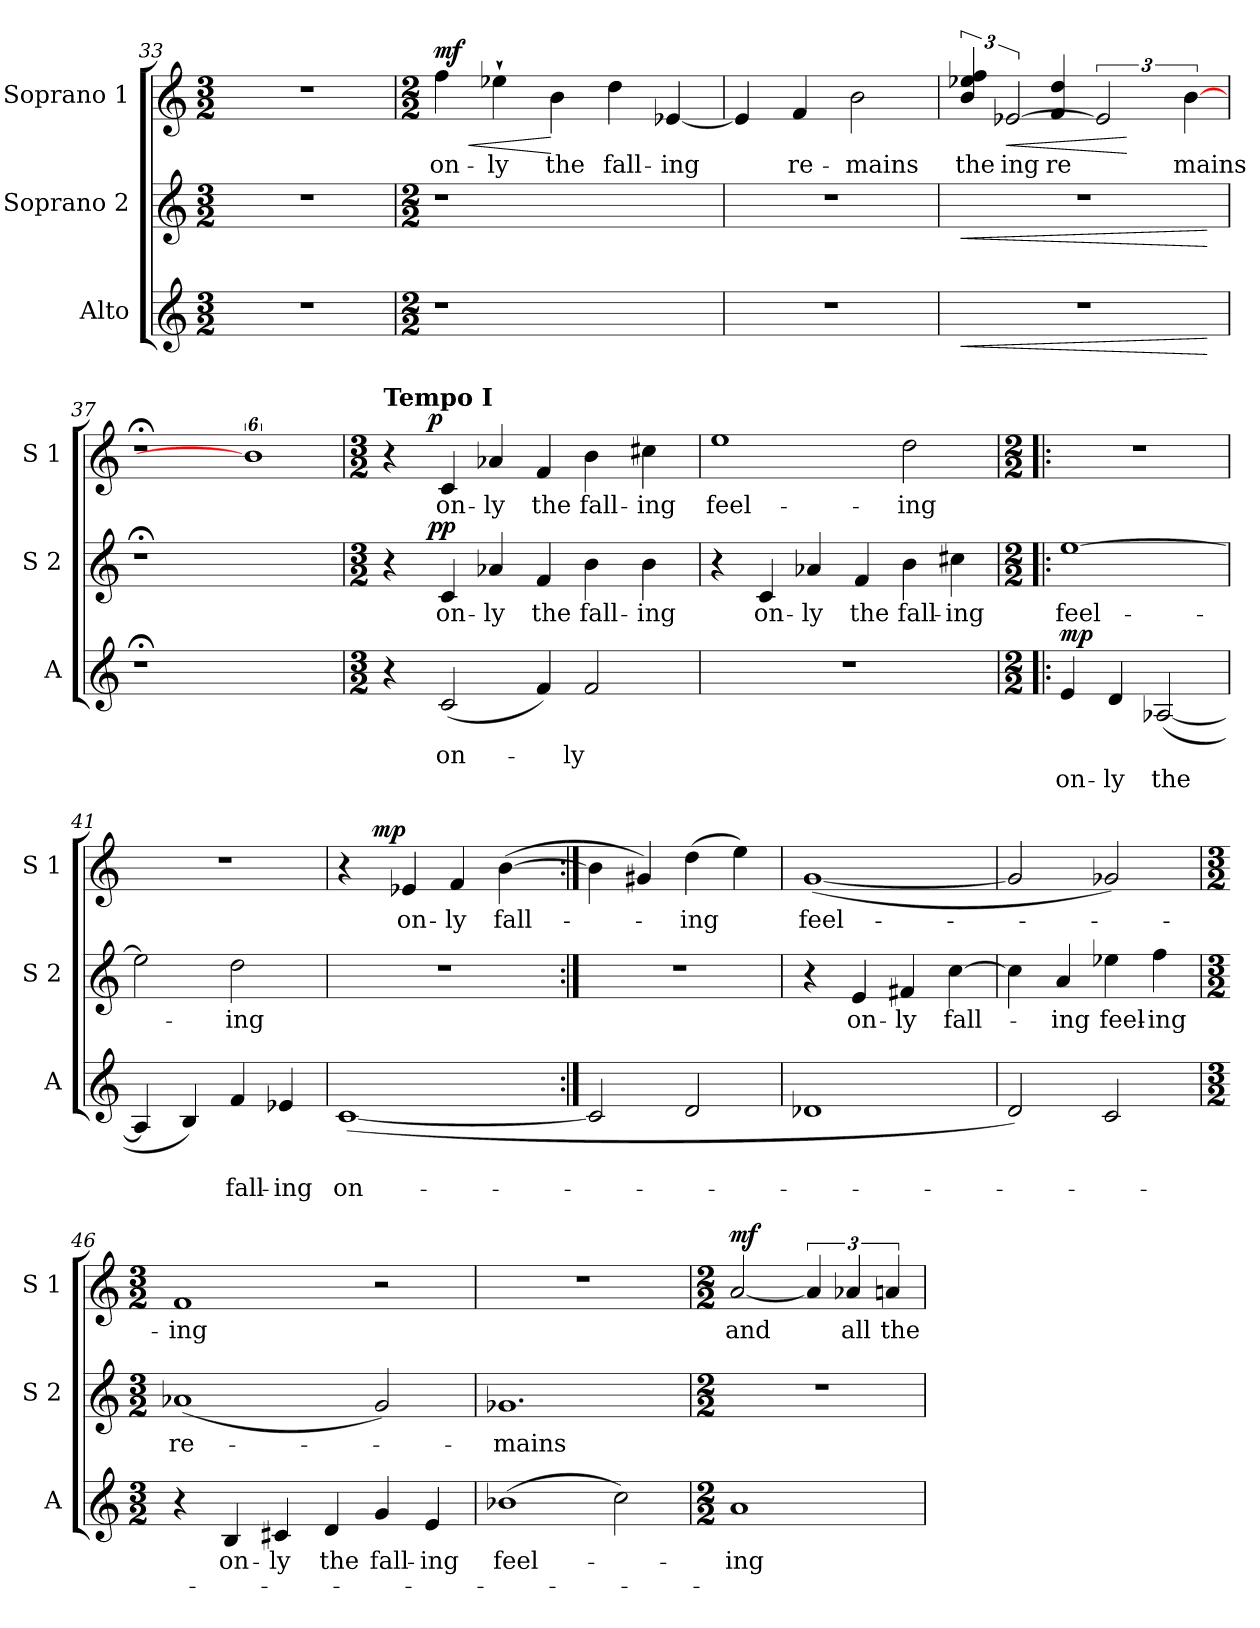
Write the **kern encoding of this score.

**kern	**text	**text	**dynam	**kern	**text	**dynam	**kern	**text	**dynam
*part3	*part3	*part3	*part3	*part2	*part2	*part2	*part1	*part1	*part1
*staff3	*staff3	*staff3	*staff3	*staff2	*staff2	*staff2	*staff1	*staff1	*staff1
*I"Alto	*	*	*	*I"Soprano 2	*	*	*I"Soprano 1	*	*
*I'A	*	*	*	*I'S 2	*	*	*I'S 1	*	*
*clefG2	*	*	*	*clefG2	*	*	*clefG2	*	*
*k[]	*	*	*	*k[]	*	*	*k[]	*	*
*C:	*	*	*	*C:	*	*	*C:	*	*
*M3/2	*	*	*	*M3/2	*	*	*M3/2	*	*
=33	=33	=33	=33	=33	=33	=33	=33	=33	=33
1.r	.	.	.	1.r	.	.	1.r	.	.
!!LO:PB:g=z
=34	=34	=34	=34	=34	=34	=34	=34	=34	=34
*M2/2	*	*	*	*M2/2	*	*	*M2/2	*	*
!LO:N:vis=1	!	!	!	!LO:N:vis=1	!	!	!	!LO:LY:b	!LO:HP:b
!	!	!	!	!	!	!	!	!	!LO:DY:n=1:a
1r	.	.	.	1r	.	.	4ff\	on-	< mf
!	!	!	!	!	!	!	!	!LO:LY:b	!
.	.	.	.	.	.	.	4ee-X>`>\	-ly	.
!	!	!	!	!	!	!	!	!LO:LY:b	!
.	.	.	.	.	.	.	4b\	the	[
!	!	!	!	!	!	!	!	!LO:LY:b	!
.	.	.	.	.	.	.	4dd\	fall-	.
!	!	!	!	!	!	!	!	!LO:LY:b	!
4ryy	.	.	.	4ryy	.	.	[<4e-X/	-ing	.
=35	=35	=35	=35	=35	=35	=35	=35	=35	=35
1r	.	.	.	1r	.	.	4e-/]	.	.
!	!	!	!	!	!	!	!	!LO:LY:b	!
.	.	.	.	.	.	.	4f/	re-	.
!	!	!	!	!	!	!	!	!LO:LY:b	!
.	.	.	.	.	.	.	2b\	-mains	.
=36!	=36!	=36!	=36!	=36!	=36!	=36!	=36!	=36!	=36!
!	!	!	!LO:HP:b	!	!	!LO:HP:b	!	!LO:LY:b	!
*	*	*	*	*	*	*	*^	*	*
1r	.	.	<	1r	.	<	6b/ 6ee-X/ 6ff/	3ryy	the	.
!	!	!	!	!	!	!	!	!	!LO:LY:b	!LO:HP:b
.	.	.	.	.	.	.	[3e-X	.	ing	<
!	!	!	!	!	!	!	!	!	!LO:LY:b	!
.	.	.	.	.	.	.	.	4f/ 4dd/	-re-	.
.	.	.	.	.	.	.	3e-]	.	.	.
.	.	.	.	.	.	.	.	12%5ryy	.	[
!	!	!	!	!	!	!	!	!	!LO:LY:b	!
.	.	.	.	.	.	.	[6b	.	mains	.
*	*	*	*	*	*	*	*v	*v	*	*
.	.	.	[	.	.	[	.	.	.
=37!	=37!	=37!	=37!	=37!	=37!	=37!	=37!	=37!	=37!
1r;<	.	.	.	1r;<	.	.	1r;<	.	.
6%5ryy	.	.	.	6%5ryy	.	.	6%5b]	.	.
!!LO:LB:g=z
=38	=38	=38	=38	=38	=38	=38	=38	=38	=38
*M3/2	*	*	*	*M3/2	*	*	*M3/2	*	*
*	*	*	*	*^	*	*	*^	*	*
!	!	!	!	!	!	!	!	!LO:TX:a:B:t=Tempo I	!	!	!
4r	.	.	.	4r	8..ryy	.	.	4r	8..ryy	.	.
!	!	!	!	!	!	!	!LO:DY:a	!	!	!	!
!	!	!	!	!	!	!	!LO:DY:n=1:b	!	!	!	!LO:DY:a
.	.	.	.	.	1ryy	.	p p	.	1ryy	.	p
!	!LO:LY:b	!	!	!	!	!LO:LY:b	!	!	!	!LO:LY:b	!
(<2c/	-on-	.	.	4c/	.	on-	.	4c/	.	-on-	.
!	!	!	!	!	!	!LO:LY:b	!	!	!	!LO:LY:b	!
.	.	.	.	4a-X/	.	-ly	.	4a-X/	.	-ly	.
!	!	!	!	!	!	!LO:LY:b	!	!	!	!LO:LY:b	!
4f/)	.	.	.	4f/	.	the	.	4f/	.	the	.
!	!LO:LY:b	!	!	!	!	!LO:LY:b	!	!	!	!LO:LY:b	!
2f/	-ly	.	.	4b\	.	fall-	.	4b\	.	fall-	.
.	.	.	.	.	4ryy	.	.	.	4ryy	.	.
!	!	!	!	!	!	!LO:LY:b	!	!	!	!LO:LY:b	!
.	.	.	.	4b\	.	-ing	.	4cc#X\	.	-ing	.
.	.	.	.	.	32ryy	.	.	.	32ryy	.	.
=39	=39	=39	=39	=39	=39	=39	=39	=39	=39	=39	=39
!LO:N:vis=1	!	!	!	!	!	!	!	!	!	!LO:LY:b	!
*	*	*	*	*v	*v	*	*	*	*	*	*
*	*	*	*	*	*	*	*v	*v	*	*
1.r	.	.	.	4r	.	.	1ee	feel-	.
!	!	!	!	!	!LO:LY:b	!	!	!	!
.	.	.	.	4c/	on-	.	.	.	.
!	!	!	!	!	!LO:LY:b	!	!	!	!
.	.	.	.	4a-X/	-ly	.	.	.	.
!	!	!	!	!	!LO:LY:b	!	!	!	!
.	.	.	.	4f/	the	.	.	.	.
!	!	!	!	!	!LO:LY:b	!	!	!LO:LY:b	!
.	.	.	.	4b\	fall-	.	2dd\	-ing	.
!	!	!	!	!	!LO:LY:b	!	!	!	!
.	.	.	.	4cc#X\	-ing	.	.	.	.
=40!|:	=40!|:	=40!|:	=40!|:	=40!|:	=40!|:	=40!|:	=40!|:	=40!|:	=40!|:
*M2/2	*	*	*	*M2/2	*	*	*M2/2	*	*
!	!	!LO:LY:b	!LO:DY:a	!	!LO:LY:b	!	!	!	!
4e/	.	on-	mp	[>1ee	feel-	.	1r	.	.
!	!	!LO:LY:b	!	!	!	!	!	!	!
4d/	.	-ly	.	.	.	.	.	.	.
!	!	!LO:LY:b	!	!	!	!	!	!	!
(<[<2A-X/	.	the	.	.	.	.	.	.	.
=41	=41	=41	=41	=41	=41	=41	=41	=41	=41
4A-/]	.	.	.	2ee\]	.	.	1r	.	.
4B/)	.	.	.	.	.	.	.	.	.
!	!	!LO:LY:b	!	!	!LO:LY:b	!	!	!	!
4f/	.	fall-	.	2dd\	-ing	.	.	.	.
!	!	!LO:LY:b:rj	!	!	!	!	!	!	!
4e-X/	.	-ing	.	.	.	.	.	.	.
=42	=42	=42	=42	=42	=42	=42	=42	=42	=42
!	!	!LO:LY:b	!	!	!	!	!	!	!
*	*	*	*	*	*	*	*^	*	*
(<[<1c	.	on-	.	1r	.	.	4r	12..ryy	.	.
!	!	!	!	!	!	!	!	!	!	!LO:DY:a
.	.	.	.	.	.	.	.	3%2ryy	.	mp
!	!	!	!	!	!	!	!	!	!LO:LY:b	!
.	.	.	.	.	.	.	4e-X/	.	on-	.
!	!	!	!	!	!	!	!	!	!LO:LY:b	!
.	.	.	.	.	.	.	4f/	.	-ly	.
!	!	!	!	!	!	!	!	!	!LO:LY:b	!
.	.	.	.	.	.	.	(>[>4b\	.	fall-	.
.	.	.	.	.	.	.	.	6ryy	.	.
.	.	.	.	.	.	.	.	48ryy	.	.
*	*	*	*	*	*	*	*v	*v	*	*
=43:|!	=43:|!	=43:|!	=43:|!	=43:|!	=43:|!	=43:|!	=43:|!	=43:|!	=43:|!
2c/]	.	.	.	1r	.	.	4b\]	.	.
.	.	.	.	.	.	.	4g#X/)	.	.
!	!	!	!	!	!	!	!	!LO:LY:b	!
2d/	.	.	.	.	.	.	(>4dd\	-ing	.
.	.	.	.	.	.	.	4ee\)	.	.
!!LO:LB:g=z
=44	=44	=44	=44	=44	=44	=44	=44	=44	=44
!	!	!	!	!	!	!	!	!LO:LY:b	!
1d-X	.	.	.	4r	.	.	(<[<1g	feel-	.
!	!	!	!	!	!LO:LY:b	!	!	!	!
.	.	.	.	4e/	on-	.	.	.	.
!	!	!	!	!	!LO:LY:b	!	!	!	!
.	.	.	.	4f#X/	-ly	.	.	.	.
!	!	!	!	!	!LO:LY:b	!	!	!	!
.	.	.	.	[>4cc\	fall-	.	.	.	.
=45	=45	=45	=45	=45	=45	=45	=45	=45	=45
2d/)	.	.	.	4cc\]	.	.	2g/]	.	.
!	!	!	!	!	!LO:LY:b	!	!	!	!
.	.	.	.	4a/	-ing	.	.	.	.
!	!	!	!	!	!LO:LY:b	!	!	!	!
2c/	.	.	.	4ee-X\	feel-	.	2g-X/)	.	.
!	!	!	!	!	!LO:LY:b	!	!	!	!
.	.	.	.	4ff\	-ing	.	.	.	.
=46	=46	=46	=46	=46	=46	=46	=46	=46	=46
*M3/2	*	*	*	*M3/2	*	*	*M3/2	*	*
!	!	!	!	!	!LO:LY:b	!	!	!LO:LY:b	!
4r	.	.	.	(<1a-X	re-	.	1f	-ing	.
!	!LO:LY:b	!	!	!	!	!	!	!	!
4B/	on-	.	.	.	.	.	.	.	.
!	!LO:LY:b	!	!	!	!	!	!	!	!
4c#X/	-ly	.	.	.	.	.	.	.	.
!	!LO:LY:b	!	!	!	!	!	!	!	!
4d/	the	.	.	.	.	.	.	.	.
!	!LO:LY:b	!	!	!	!	!	!	!	!
4g/	fall-	.	.	2g/)	.	.	2r	.	.
!	!LO:LY:b	!	!	!	!	!	!	!	!
4e/	-ing	.	.	.	.	.	.	.	.
=47	=47	=47	=47	=47	=47	=47	=47	=47	=47
!	!LO:LY:b	!	!	!	!LO:LY:b	!	!LO:N:vis=1	!	!
(>1b-X	feel-	.	.	1.g-X	-mains	.	1.r	.	.
2cc\)	.	.	.	.	.	.	.	.	.
=48	=48	=48	=48	=48	=48	=48	=48	=48	=48
*M2/2	*	*	*	*M2/2	*	*	*M2/2	*	*
!	!LO:LY:b	!	!	!	!	!	!	!LO:LY:b	!LO:DY:a
1a	-ing	.	.	1r	.	.	[<2a/	and	mf
.	.	.	.	.	.	.	6a/]	.	.
!	!	!	!	!	!	!	!	!LO:LY:b	!
.	.	.	.	.	.	.	6a-X/	all	.
!	!	!	!	!	!	!	!	!LO:LY:b	!
.	.	.	.	.	.	.	6an/	the	.
=	=	=	=	=	=	=	=	=	=
*-	*-	*-	*-	*-	*-	*-	*-	*-	*-
